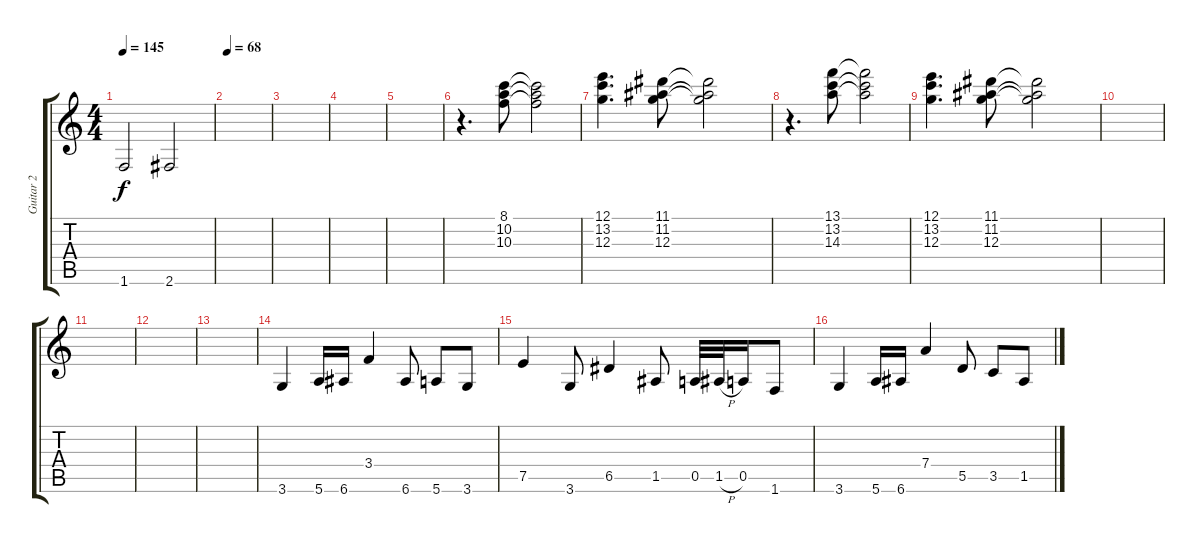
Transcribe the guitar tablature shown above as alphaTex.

\track ("Guitar 2" "Guitar 2") {instrument distortionguitar}
\staff {score tabs}
\tuning (E4 B3 G3 D3 A2 E2) {hide}
\ts (4 4)
\tempo 145
\clef g2
\ks c
1.6.2{dy f} 2.6.2 |
\tempo 68
|
|
|
|
r.4{d} (8.1 10.2 10.3).8 (8.1{t} 10.2{t} 10.3{t}).2 |
(12.1 13.2 12.3).4{d} (11.1 11.2 12.3).8 (11.1{t} 11.2{t} 12.3{t}).2 |
r.4{d} (13.1 13.2 14.3).8 (13.1{t} 13.2{t} 14.3{t}).2 |
(12.1 13.2 12.3).4{d} (11.1 11.2 12.3).8 (11.1{t} 11.2{t} 12.3{t}).2 |
|
|
|
|
3.6.4 5.6.16 6.6.16 3.4.4 6.6.8 5.6.8 3.6.8 |
7.5.4 3.6.8 6.5.4 1.5.8 0.5.32 1.5{h}.32 0.5.16 1.6.8 |
3.6.4 5.6.16 6.6.16 7.4.4 5.5.8 3.5.8 1.5.8
